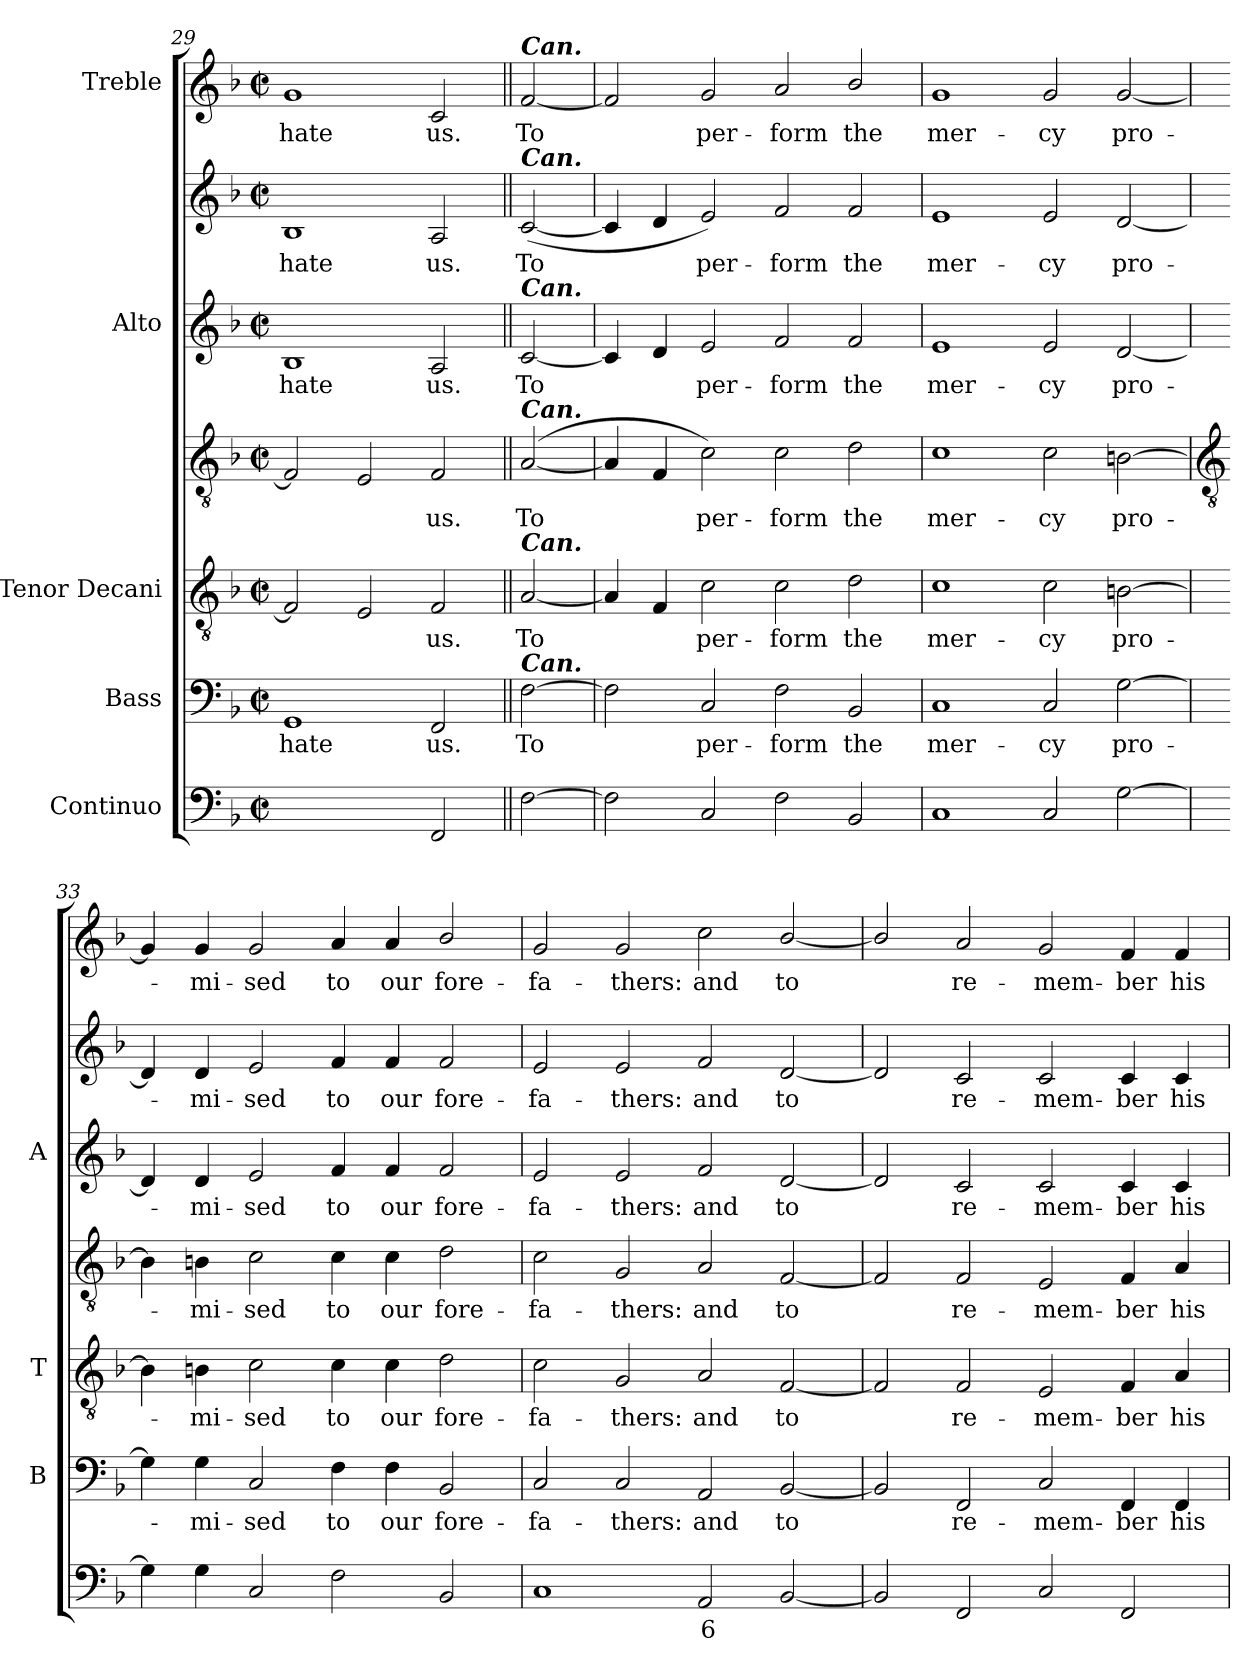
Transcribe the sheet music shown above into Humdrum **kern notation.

**kern	**text	**kern	**text	**kern	**text	**kern	**text	**kern	**text	**kern	**text	**kern	**text
*part5	*part5	*part4	*part4	*part3	*part3	*part3	*part3	*part2	*part2	*part2	*part2	*part1	*part1
*staff7	*staff7	*staff6	*staff6	*staff5	*staff5	*staff4	*staff4	*staff3	*staff3	*staff2	*staff2	*staff1	*staff1
*I"Continuo	*	*I"Bass	*	*I"Tenor Decani	*	*	*	*I"Alto	*	*	*	*I"Treble	*
*	*	*I'B	*	*I'T	*	*	*	*I'A	*	*	*	*	*
*clefF4	*	*clefF4	*	*clefGv2	*	*clefGv2	*	*	*	*clefG2	*	*clefG2	*
*k[b-]	*	*k[b-]	*	*k[b-]	*	*k[b-]	*	*k[b-]	*	*k[b-]	*	*k[b-]	*
*F:	*	*F:	*	*F:	*	*F:	*	*F:	*	*F:	*	*F:	*
*M4/2	*	*M4/2	*	*M4/2	*	*M4/2	*	*M4/2	*	*M4/2	*	*M4/2	*
*met(c|)	*	*met(c|)	*	*met(c|)	*	*met(c|)	*	*met(c|)	*	*met(c|)	*	*met(c|)	*
=29	=29	=29	=29	=29	=29	=29	=29	=29	=29	=29	=29	=29	=29
!	!LO:LY:b	!	!LO:LY:b	!	!	!	!	!	!LO:LY:b	!	!LO:LY:b	!	!LO:LY:b
[2GGyy	7	1GG	hate	2F]	.	2F]	.	1B-	hate	1B-	hate	1g	hate
!	!LO:LY:b	!	!	!	!	!	!	!	!	!	!	!	!
2GGyy]	6	.	.	2E	.	2E	.	.	.	.	.	.	.
!	!	!	!LO:LY:b	!	!LO:LY:b	!	!LO:LY:b	!	!LO:LY:b	!	!LO:LY:b	!	!LO:LY:b
2FF	.	2FF	us.	2F	us.	2F	us.	2A	us.	2A	us.	2c	us.
=30||	=30||	=30||	=30||	=30||	=30||	=30||	=30||	=30||	=30||	=30||	=30||	=30||	=30||
!	!	!	!	!	!	!	!	!	!	!	!	!LO:TX:a:Bi:t=Can.	!
!	!	!	!	!	!	!	!	!	!	!LO:TX:a:Bi:t=Can.	!	!	!
!	!	!	!	!	!	!	!	!LO:TX:a:Bi:t=Can.	!	!	!	!	!
!	!	!	!	!	!	!LO:TX:a:Bi:t=Can.	!	!	!	!	!	!	!
!	!	!	!	!LO:TX:a:Bi:t=Can.	!	!	!	!	!	!	!	!	!
!	!	!LO:TX:a:Bi:t=Can.	!	!	!	!	!	!	!	!	!	!	!
!	!	!	!LO:LY:b	!	!LO:LY:b	!	!LO:LY:b	!	!LO:LY:b	!	!LO:LY:b	!	!LO:LY:b
[2F	.	[2F	To	[2A	To	(<[2A	To	[2c	To	(<[2c	To	[2f	To
=31	=31	=31	=31	=31	=31	=31	=31	=31	=31	=31	=31	=31	=31
2F]	.	2F]	.	4A]	.	4A]	.	4c]	.	4c]	.	2f]	.
.	.	.	.	4F	.	4F	.	4d	.	4d	.	.	.
!	!	!	!LO:LY:b	!	!LO:LY:b	!	!LO:LY:b	!	!LO:LY:b	!	!LO:LY:b	!	!LO:LY:b
2C	.	2C	per-	2c	per-	2c)	per-	2e	per-	2e)	per-	2g	per-
!	!	!	!LO:LY:b	!	!LO:LY:b	!	!LO:LY:b	!	!LO:LY:b	!	!LO:LY:b	!	!LO:LY:b
2F	.	2F	-form	2c	-form	2c	-form	2f	-form	2f	-form	2a	-form
!	!	!	!LO:LY:b	!	!LO:LY:b	!	!LO:LY:b	!	!LO:LY:b	!	!LO:LY:b	!	!LO:LY:b
2BB-	.	2BB-	the	2d	the	2d	the	2f	the	2f	the	2b-/	the
=32	=32	=32	=32	=32	=32	=32	=32	=32	=32	=32	=32	=32	=32
!	!	!	!LO:LY:b	!	!LO:LY:b	!	!LO:LY:b	!	!LO:LY:b	!	!LO:LY:b	!	!LO:LY:b
1C	.	1C	mer-	1c	mer-	1c	mer-	1e	mer-	1e	mer-	1g	mer-
!	!	!	!LO:LY:b	!	!LO:LY:b	!	!LO:LY:b	!	!LO:LY:b	!	!LO:LY:b	!	!LO:LY:b
2C	.	2C	-cy	2c	-cy	2c	-cy	2e	-cy	2e	-cy	2g	-cy
!	!	!	!LO:LY:b	!	!LO:LY:b	!	!LO:LY:b	!	!LO:LY:b	!	!LO:LY:b	!	!LO:LY:b
[2G	.	[2G	pro-	[2Bn	pro-	[2Bn	pro-	[2d	pro-	[2d	pro-	[2g	pro-
!!LO:LB:g=z
=33	=33	=33	=33	=33	=33	=33	=33	=33	=33	=33	=33	=33	=33
*	*	*	*	*	*	*clefGv2	*	*	*	*	*	*	*
4G]	.	4G]	.	4B]	.	4B]	.	4d]	.	4d]	.	4g]	.
!	!	!	!LO:LY:b	!	!LO:LY:b	!	!LO:LY:b	!	!LO:LY:b	!	!LO:LY:b	!	!LO:LY:b
4G	.	4G	mi-	4B	mi-	4B	mi-	4d	mi-	4d	mi-	4g	mi-
!	!	!	!LO:LY:b	!	!LO:LY:b	!	!LO:LY:b	!	!LO:LY:b	!	!LO:LY:b	!	!LO:LY:b
2C	.	2C	-sed	2c	-sed	2c	-sed	2e	-sed	2e	-sed	2g	-sed
!	!	!	!LO:LY:b	!	!LO:LY:b	!	!LO:LY:b	!	!LO:LY:b	!	!LO:LY:b	!	!LO:LY:b
2F	.	4F	to	4c	to	4c	to	4f	to	4f	to	4a	to
!	!	!	!LO:LY:b	!	!LO:LY:b	!	!LO:LY:b	!	!LO:LY:b	!	!LO:LY:b	!	!LO:LY:b
.	.	4F	our	4c	our	4c	our	4f	our	4f	our	4a	our
!	!	!	!LO:LY:b	!	!LO:LY:b	!	!LO:LY:b	!	!LO:LY:b	!	!LO:LY:b	!	!LO:LY:b
2BB-	.	2BB-	fore-	2d	fore-	2d	fore-	2f	fore-	2f	fore-	2b-/	fore-
=34	=34	=34	=34	=34	=34	=34	=34	=34	=34	=34	=34	=34	=34
!	!	!	!LO:LY:b	!	!LO:LY:b	!	!LO:LY:b	!	!LO:LY:b	!	!LO:LY:b	!	!LO:LY:b
1C	.	2C	-fa-	2c	-fa-	2c	-fa-	2e	-fa-	2e	-fa-	2g	-fa-
!	!	!	!LO:LY:b	!	!LO:LY:b	!	!LO:LY:b	!	!LO:LY:b	!	!LO:LY:b	!	!LO:LY:b
.	.	2C	-thers:	2G	-thers:	2G	-thers:	2e	-thers:	2e	-thers:	2g	-thers:
!	!LO:LY:b	!	!LO:LY:b	!	!LO:LY:b	!	!LO:LY:b	!	!LO:LY:b	!	!LO:LY:b	!	!LO:LY:b
2AA	6	2AA	and	2A	and	2A	and	2f	and	2f	and	2cc	and
!	!	!	!LO:LY:b	!	!LO:LY:b	!	!LO:LY:b	!	!LO:LY:b	!	!LO:LY:b	!	!LO:LY:b
[2BB-	.	[2BB-	to	[2F	to	[2F	to	[2d	to	[2d	to	[2b-/	to
=35	=35	=35	=35	=35	=35	=35	=35	=35	=35	=35	=35	=35	=35
2BB-]	.	2BB-]	.	2F]	.	2F]	.	2d]	.	2d]	.	2b-/]	.
!	!	!	!LO:LY:b	!	!LO:LY:b	!	!LO:LY:b	!	!LO:LY:b	!	!LO:LY:b	!	!LO:LY:b
2FF	.	2FF	re-	2F	re-	2F	re-	2c	re-	2c	re-	2a	re-
!	!	!	!LO:LY:b	!	!LO:LY:b	!	!LO:LY:b	!	!LO:LY:b	!	!LO:LY:b	!	!LO:LY:b
2C	.	2C	-mem-	2E	-mem-	2E	-mem-	2c	-mem-	2c	-mem-	2g	-mem-
!	!	!	!LO:LY:b	!	!LO:LY:b	!	!LO:LY:b	!	!LO:LY:b	!	!LO:LY:b	!	!LO:LY:b
2FF	.	4FF	-ber	4F	-ber	4F	-ber	4c	-ber	4c	-ber	4f	-ber
!	!	!	!LO:LY:b	!	!LO:LY:b	!	!LO:LY:b	!	!LO:LY:b	!	!LO:LY:b	!	!LO:LY:b
.	.	4FF	his	4A	his	4A	his	4c	his	4c	his	4f	his
=	=	=	=	=	=	=	=	=	=	=	=	=	=
*-	*-	*-	*-	*-	*-	*-	*-	*-	*-	*-	*-	*-	*-
